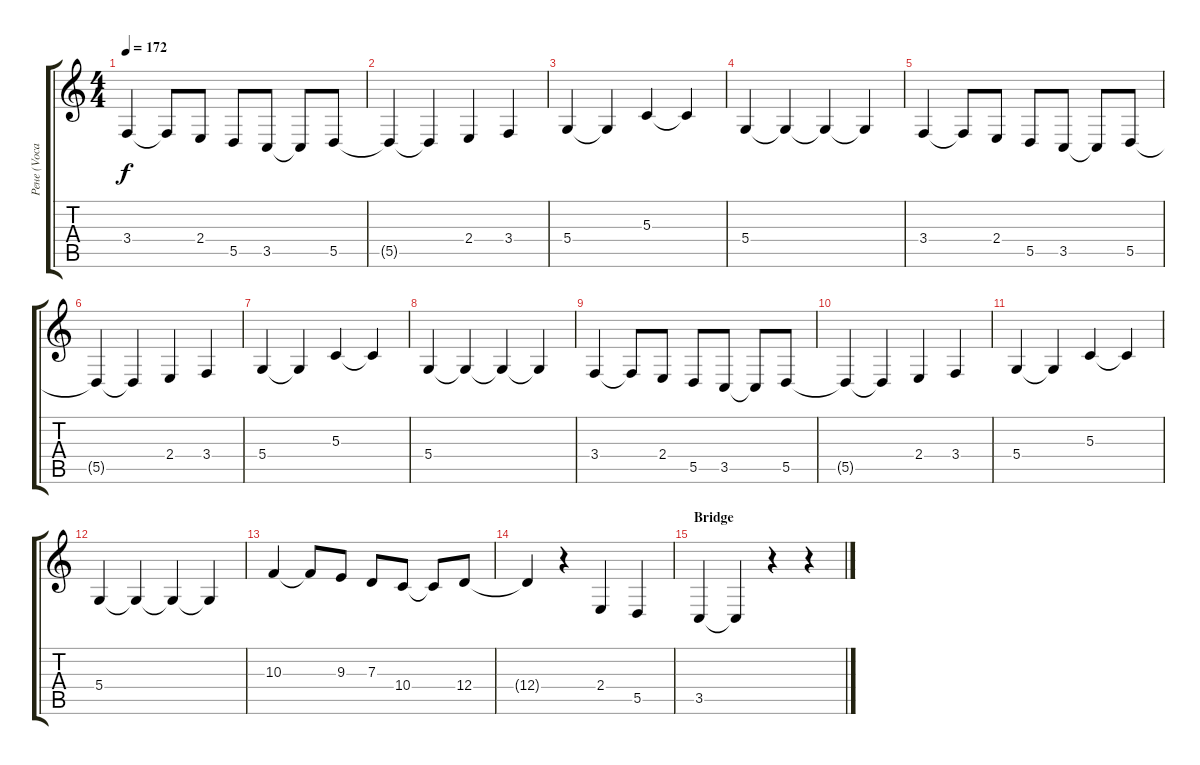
\track ("Рене (Vocal 1)" "Рене (Voca") {instrument lead6voice}
\staff {score tabs}
\tuning (E4 B3 G3 D3 A2 E2) {hide}
\ts (4 4)
\tempo 172
\clef g2
\ks c
3.4.4{dy f} 3.4{t}.8 2.4.8 5.5.8 3.5.8 3.5{t}.8 5.5.8 |
5.5{t}.4 5.5{t}.4 2.4.4 3.4.4 |
5.4.4 5.4{t}.4 5.3.4 5.3{t}.4 |
5.4.4 5.4{t}.4 5.4{t}.4 5.4{t}.4 |
3.4.4 3.4{t}.8 2.4.8 5.5.8 3.5.8 3.5{t}.8 5.5.8 |
5.5{t}.4 5.5{t}.4 2.4.4 3.4.4 |
5.4.4 5.4{t}.4 5.3.4 5.3{t}.4 |
5.4.4 5.4{t}.4 5.4{t}.4 5.4{t}.4 |
3.4.4 3.4{t}.8 2.4.8 5.5.8 3.5.8 3.5{t}.8 5.5.8 |
5.5{t}.4 5.5{t}.4 2.4.4 3.4.4 |
5.4.4 5.4{t}.4 5.3.4 5.3{t}.4 |
5.4.4 5.4{t}.4 5.4{t}.4 5.4{t}.4 |
10.3.4 10.3{t}.8 9.3.8 7.3.8 10.4.8 10.4{t}.8 12.4.8 |
12.4{t}.4 r.4 2.4.4 5.5.4 |
\section ("" "Bridge")
3.5.4 3.5{t}.4 r.4 r.4
